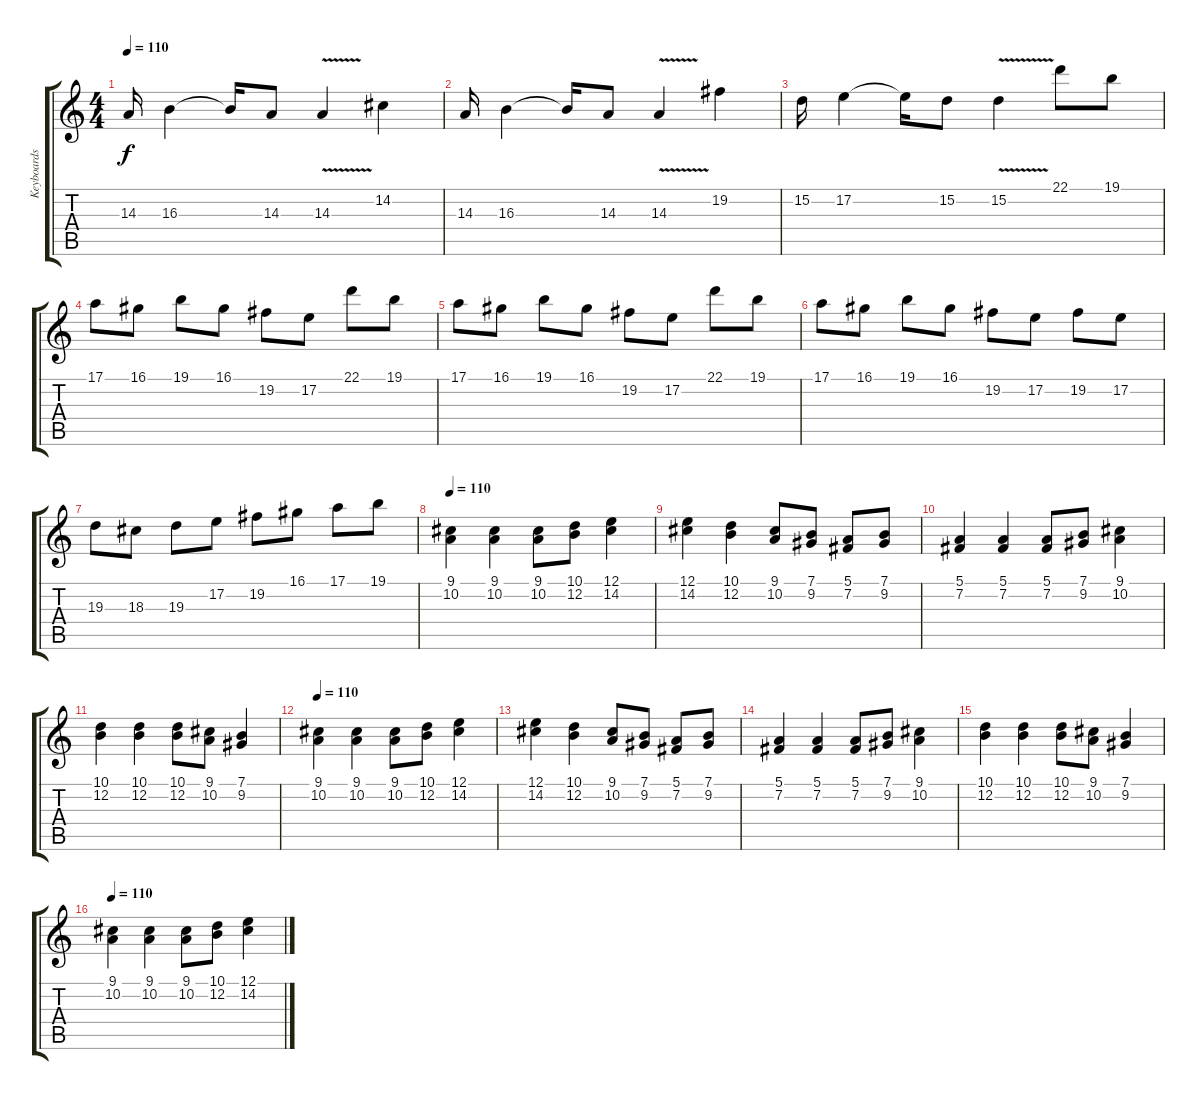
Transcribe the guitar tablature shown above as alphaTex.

\track ("Keyboards" "Keyboards") {instrument brightacousticpiano}
\staff {score tabs}
\tuning (E4 B3 G3 D3 A2 E2) {hide}
\ts (4 4)
\tempo 110
\clef g2
\ks c
14.3.16{dy f} 16.3.4 16.3{t}.16 14.3.8 14.3{v}.4 14.2.4 |
14.3.16 16.3.4 16.3{t}.16 14.3.8 14.3{v}.4 19.2.4 |
15.2.16 17.2.4 17.2{t}.16 15.2.8 15.2{v}.4 22.1.8 19.1.8 |
17.1.8 16.1.8 19.1.8 16.1.8 19.2.8 17.2.8 22.1.8 19.1.8 |
17.1.8 16.1.8 19.1.8 16.1.8 19.2.8 17.2.8 22.1.8 19.1.8 |
17.1.8 16.1.8 19.1.8 16.1.8 19.2.8 17.2.8 19.2.8 17.2.8 |
19.3.8 18.3.8 19.3.8 17.2.8 19.2.8 16.1.8 17.1.8 19.1.8 |
\tempo 110
(9.1 10.2).4{instrument stringensemble1} (9.1 10.2).4 (9.1 10.2).8 (10.1 12.2).8 (12.1 14.2).4 |
(12.1 14.2).4 (10.1 12.2).4 (9.1 10.2).8 (7.1 9.2).8 (5.1 7.2).8 (7.1 9.2).8 |
(5.1 7.2).4 (5.1 7.2).4 (5.1 7.2).8 (7.1 9.2).8 (9.1 10.2).4 |
(10.1 12.2).4 (10.1 12.2).4 (10.1 12.2).8 (9.1 10.2).8 (7.1 9.2).4 |
\tempo 110
(9.1 10.2).4 (9.1 10.2).4 (9.1 10.2).8 (10.1 12.2).8 (12.1 14.2).4 |
(12.1 14.2).4 (10.1 12.2).4 (9.1 10.2).8 (7.1 9.2).8 (5.1 7.2).8 (7.1 9.2).8 |
(5.1 7.2).4 (5.1 7.2).4 (5.1 7.2).8 (7.1 9.2).8 (9.1 10.2).4 |
(10.1 12.2).4 (10.1 12.2).4 (10.1 12.2).8 (9.1 10.2).8 (7.1 9.2).4 |
\tempo 110
(9.1 10.2).4 (9.1 10.2).4 (9.1 10.2).8 (10.1 12.2).8 (12.1 14.2).4
